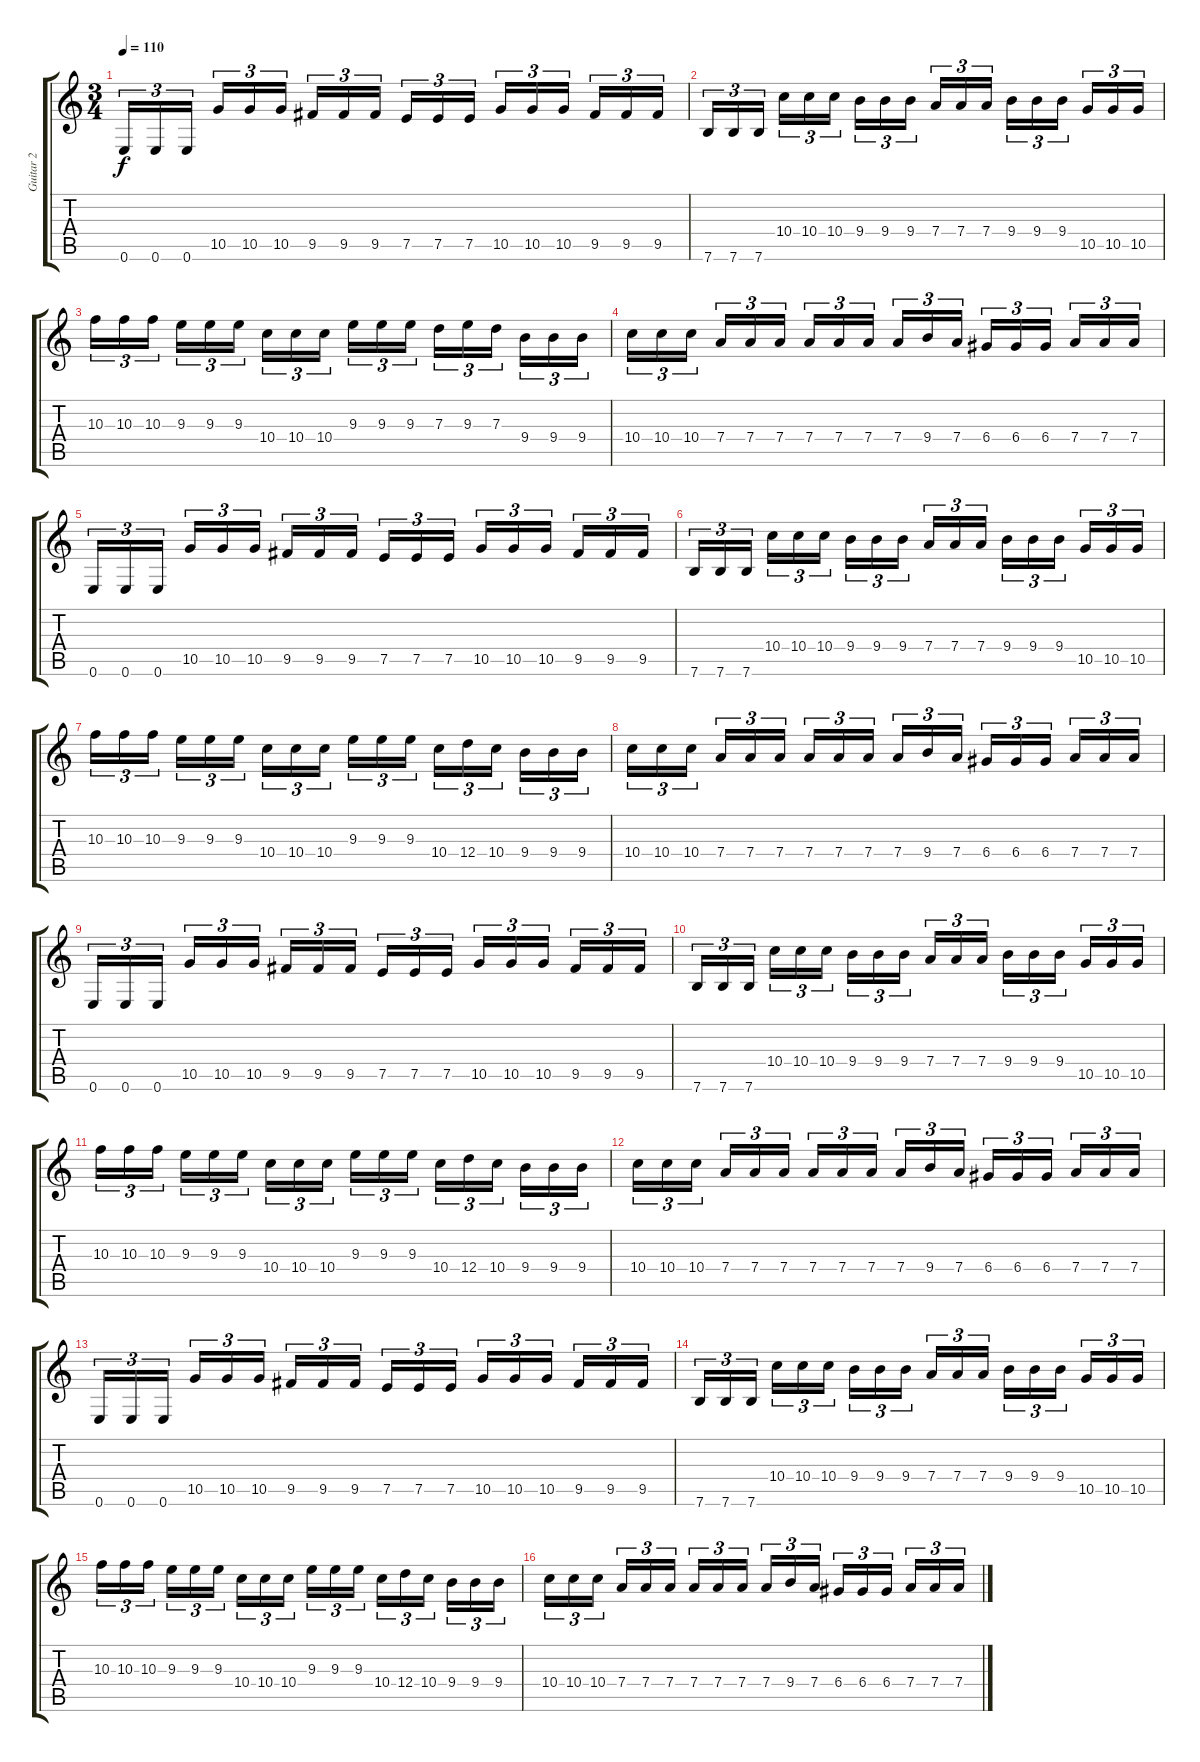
\track ("Guitar 2" "Guitar 2") {instrument distortionguitar}
\staff {score tabs}
\tuning (E4 B3 G3 D3 A2 E2) {hide}
\ts (3 4)
\tempo 110
\clef g2
\ks c
0.6.16{tu (3 2) dy f volume 11 instrument distortionguitar} 0.6.16{tu (3 2)} 0.6.16{tu (3 2)} 10.5.16{tu (3 2)} 10.5.16{tu (3 2)} 10.5.16{tu (3 2)} 9.5.16{tu (3 2)} 9.5.16{tu (3 2)} 9.5.16{tu (3 2)} 7.5.16{tu (3 2)} 7.5.16{tu (3 2)} 7.5.16{tu (3 2)} 10.5.16{tu (3 2)} 10.5.16{tu (3 2)} 10.5.16{tu (3 2)} 9.5.16{tu (3 2)} 9.5.16{tu (3 2)} 9.5.16{tu (3 2)} |
7.6.16{tu (3 2)} 7.6.16{tu (3 2)} 7.6.16{tu (3 2)} 10.4.16{tu (3 2)} 10.4.16{tu (3 2)} 10.4.16{tu (3 2)} 9.4.16{tu (3 2)} 9.4.16{tu (3 2)} 9.4.16{tu (3 2)} 7.4.16{tu (3 2)} 7.4.16{tu (3 2)} 7.4.16{tu (3 2)} 9.4.16{tu (3 2)} 9.4.16{tu (3 2)} 9.4.16{tu (3 2)} 10.5.16{tu (3 2)} 10.5.16{tu (3 2)} 10.5.16{tu (3 2)} |
10.3.16{tu (3 2)} 10.3.16{tu (3 2)} 10.3.16{tu (3 2)} 9.3.16{tu (3 2)} 9.3.16{tu (3 2)} 9.3.16{tu (3 2)} 10.4.16{tu (3 2)} 10.4.16{tu (3 2)} 10.4.16{tu (3 2)} 9.3.16{tu (3 2)} 9.3.16{tu (3 2)} 9.3.16{tu (3 2)} 7.3.16{tu (3 2)} 9.3.16{tu (3 2)} 7.3.16{tu (3 2)} 9.4.16{tu (3 2)} 9.4.16{tu (3 2)} 9.4.16{tu (3 2)} |
10.4.16{tu (3 2)} 10.4.16{tu (3 2)} 10.4.16{tu (3 2)} 7.4.16{tu (3 2)} 7.4.16{tu (3 2)} 7.4.16{tu (3 2)} 7.4.16{tu (3 2)} 7.4.16{tu (3 2)} 7.4.16{tu (3 2)} 7.4.16{tu (3 2)} 9.4.16{tu (3 2)} 7.4.16{tu (3 2)} 6.4.16{tu (3 2)} 6.4.16{tu (3 2)} 6.4.16{tu (3 2)} 7.4.16{tu (3 2)} 7.4.16{tu (3 2)} 7.4.16{tu (3 2)} |
0.6.16{tu (3 2)} 0.6.16{tu (3 2)} 0.6.16{tu (3 2)} 10.5.16{tu (3 2)} 10.5.16{tu (3 2)} 10.5.16{tu (3 2)} 9.5.16{tu (3 2)} 9.5.16{tu (3 2)} 9.5.16{tu (3 2)} 7.5.16{tu (3 2)} 7.5.16{tu (3 2)} 7.5.16{tu (3 2)} 10.5.16{tu (3 2)} 10.5.16{tu (3 2)} 10.5.16{tu (3 2)} 9.5.16{tu (3 2)} 9.5.16{tu (3 2)} 9.5.16{tu (3 2)} |
7.6.16{tu (3 2)} 7.6.16{tu (3 2)} 7.6.16{tu (3 2)} 10.4.16{tu (3 2)} 10.4.16{tu (3 2)} 10.4.16{tu (3 2)} 9.4.16{tu (3 2)} 9.4.16{tu (3 2)} 9.4.16{tu (3 2)} 7.4.16{tu (3 2)} 7.4.16{tu (3 2)} 7.4.16{tu (3 2)} 9.4.16{tu (3 2)} 9.4.16{tu (3 2)} 9.4.16{tu (3 2)} 10.5.16{tu (3 2)} 10.5.16{tu (3 2)} 10.5.16{tu (3 2)} |
10.3.16{tu (3 2)} 10.3.16{tu (3 2)} 10.3.16{tu (3 2)} 9.3.16{tu (3 2)} 9.3.16{tu (3 2)} 9.3.16{tu (3 2)} 10.4.16{tu (3 2)} 10.4.16{tu (3 2)} 10.4.16{tu (3 2)} 9.3.16{tu (3 2)} 9.3.16{tu (3 2)} 9.3.16{tu (3 2)} 10.4.16{tu (3 2)} 12.4.16{tu (3 2)} 10.4.16{tu (3 2)} 9.4.16{tu (3 2)} 9.4.16{tu (3 2)} 9.4.16{tu (3 2)} |
10.4.16{tu (3 2)} 10.4.16{tu (3 2)} 10.4.16{tu (3 2)} 7.4.16{tu (3 2)} 7.4.16{tu (3 2)} 7.4.16{tu (3 2)} 7.4.16{tu (3 2)} 7.4.16{tu (3 2)} 7.4.16{tu (3 2)} 7.4.16{tu (3 2)} 9.4.16{tu (3 2)} 7.4.16{tu (3 2)} 6.4.16{tu (3 2)} 6.4.16{tu (3 2)} 6.4.16{tu (3 2)} 7.4.16{tu (3 2)} 7.4.16{tu (3 2)} 7.4.16{tu (3 2)} |
0.6.16{tu (3 2)} 0.6.16{tu (3 2)} 0.6.16{tu (3 2)} 10.5.16{tu (3 2)} 10.5.16{tu (3 2)} 10.5.16{tu (3 2)} 9.5.16{tu (3 2)} 9.5.16{tu (3 2)} 9.5.16{tu (3 2)} 7.5.16{tu (3 2)} 7.5.16{tu (3 2)} 7.5.16{tu (3 2)} 10.5.16{tu (3 2)} 10.5.16{tu (3 2)} 10.5.16{tu (3 2)} 9.5.16{tu (3 2)} 9.5.16{tu (3 2)} 9.5.16{tu (3 2)} |
7.6.16{tu (3 2)} 7.6.16{tu (3 2)} 7.6.16{tu (3 2)} 10.4.16{tu (3 2)} 10.4.16{tu (3 2)} 10.4.16{tu (3 2)} 9.4.16{tu (3 2)} 9.4.16{tu (3 2)} 9.4.16{tu (3 2)} 7.4.16{tu (3 2)} 7.4.16{tu (3 2)} 7.4.16{tu (3 2)} 9.4.16{tu (3 2)} 9.4.16{tu (3 2)} 9.4.16{tu (3 2)} 10.5.16{tu (3 2)} 10.5.16{tu (3 2)} 10.5.16{tu (3 2)} |
10.3.16{tu (3 2)} 10.3.16{tu (3 2)} 10.3.16{tu (3 2)} 9.3.16{tu (3 2)} 9.3.16{tu (3 2)} 9.3.16{tu (3 2)} 10.4.16{tu (3 2)} 10.4.16{tu (3 2)} 10.4.16{tu (3 2)} 9.3.16{tu (3 2)} 9.3.16{tu (3 2)} 9.3.16{tu (3 2)} 10.4.16{tu (3 2)} 12.4.16{tu (3 2)} 10.4.16{tu (3 2)} 9.4.16{tu (3 2)} 9.4.16{tu (3 2)} 9.4.16{tu (3 2)} |
10.4.16{tu (3 2)} 10.4.16{tu (3 2)} 10.4.16{tu (3 2)} 7.4.16{tu (3 2)} 7.4.16{tu (3 2)} 7.4.16{tu (3 2)} 7.4.16{tu (3 2)} 7.4.16{tu (3 2)} 7.4.16{tu (3 2)} 7.4.16{tu (3 2)} 9.4.16{tu (3 2)} 7.4.16{tu (3 2)} 6.4.16{tu (3 2)} 6.4.16{tu (3 2)} 6.4.16{tu (3 2)} 7.4.16{tu (3 2)} 7.4.16{tu (3 2)} 7.4.16{tu (3 2)} |
0.6.16{tu (3 2)} 0.6.16{tu (3 2)} 0.6.16{tu (3 2)} 10.5.16{tu (3 2)} 10.5.16{tu (3 2)} 10.5.16{tu (3 2)} 9.5.16{tu (3 2)} 9.5.16{tu (3 2)} 9.5.16{tu (3 2)} 7.5.16{tu (3 2)} 7.5.16{tu (3 2)} 7.5.16{tu (3 2)} 10.5.16{tu (3 2)} 10.5.16{tu (3 2)} 10.5.16{tu (3 2)} 9.5.16{tu (3 2)} 9.5.16{tu (3 2)} 9.5.16{tu (3 2)} |
7.6.16{tu (3 2)} 7.6.16{tu (3 2)} 7.6.16{tu (3 2)} 10.4.16{tu (3 2)} 10.4.16{tu (3 2)} 10.4.16{tu (3 2)} 9.4.16{tu (3 2)} 9.4.16{tu (3 2)} 9.4.16{tu (3 2)} 7.4.16{tu (3 2)} 7.4.16{tu (3 2)} 7.4.16{tu (3 2)} 9.4.16{tu (3 2)} 9.4.16{tu (3 2)} 9.4.16{tu (3 2)} 10.5.16{tu (3 2)} 10.5.16{tu (3 2)} 10.5.16{tu (3 2)} |
10.3.16{tu (3 2)} 10.3.16{tu (3 2)} 10.3.16{tu (3 2)} 9.3.16{tu (3 2)} 9.3.16{tu (3 2)} 9.3.16{tu (3 2)} 10.4.16{tu (3 2)} 10.4.16{tu (3 2)} 10.4.16{tu (3 2)} 9.3.16{tu (3 2)} 9.3.16{tu (3 2)} 9.3.16{tu (3 2)} 10.4.16{tu (3 2)} 12.4.16{tu (3 2)} 10.4.16{tu (3 2)} 9.4.16{tu (3 2)} 9.4.16{tu (3 2)} 9.4.16{tu (3 2)} |
10.4.16{tu (3 2)} 10.4.16{tu (3 2)} 10.4.16{tu (3 2)} 7.4.16{tu (3 2)} 7.4.16{tu (3 2)} 7.4.16{tu (3 2)} 7.4.16{tu (3 2)} 7.4.16{tu (3 2)} 7.4.16{tu (3 2)} 7.4.16{tu (3 2)} 9.4.16{tu (3 2)} 7.4.16{tu (3 2)} 6.4.16{tu (3 2)} 6.4.16{tu (3 2)} 6.4.16{tu (3 2)} 7.4.16{tu (3 2)} 7.4.16{tu (3 2)} 7.4.16{tu (3 2)}
